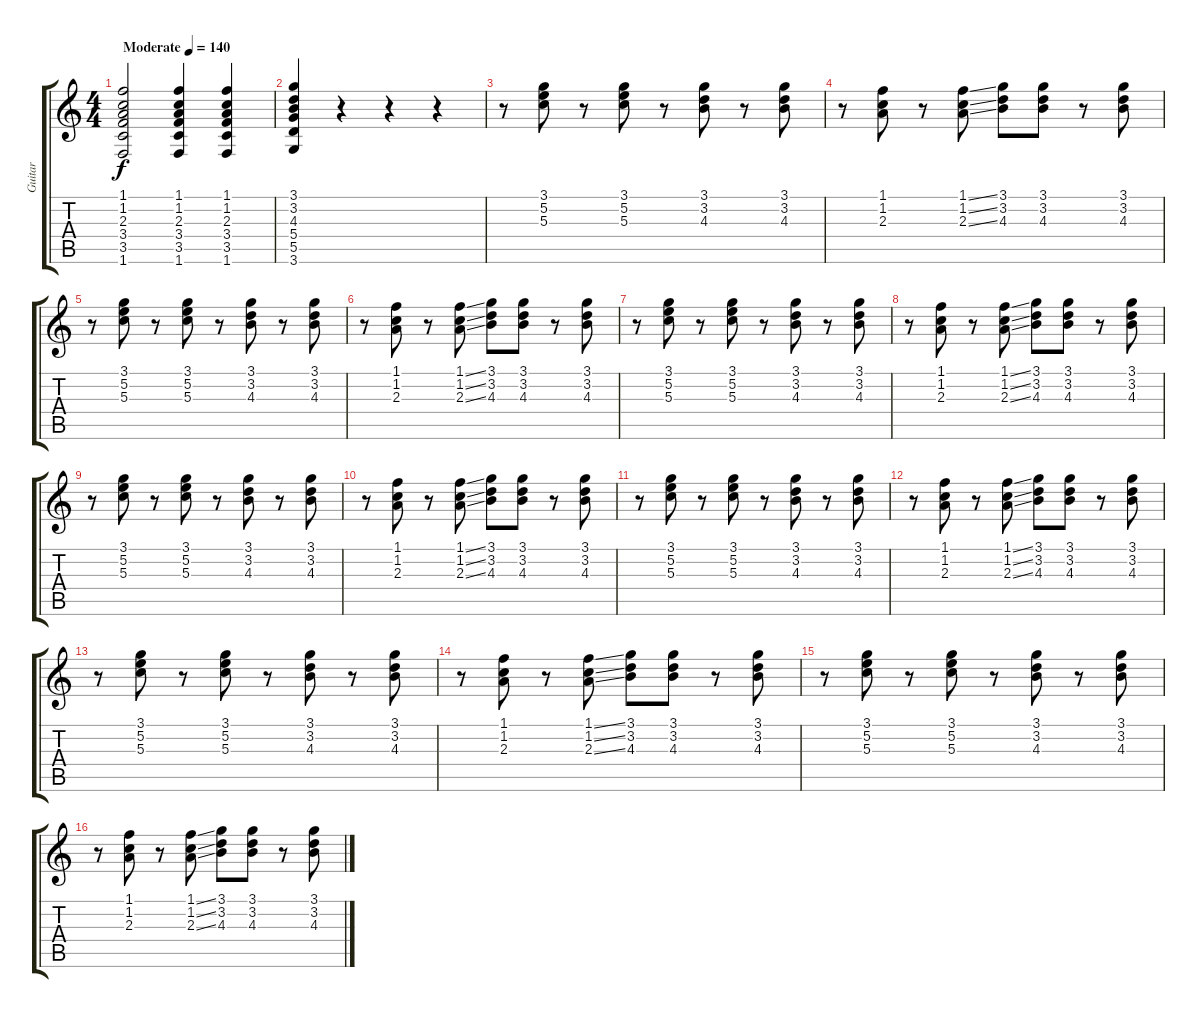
\track ("Guitar" "Guitar") {instrument electricguitarclean}
\staff {score tabs}
\tuning (E4 B3 G3 D3 A2 E2) {hide}
\ts (4 4)
\tempo (140 "Moderate")
\clef g2
\ks c
(1.1 1.2 2.3 3.4 3.5 1.6).2{dy f instrument electricguitarclean} (1.1 1.2 2.3 3.4 3.5 1.6).4 (1.1 1.2 2.3 3.4 3.5 1.6).4 |
(3.1 3.2 4.3 5.4 5.5 3.6).4 r.4 r.4 r.4 |
r.8 (3.1 5.2 5.3).8 r.8 (3.1 5.2 5.3).8 r.8 (3.1 3.2 4.3).8 r.8 (3.1 3.2 4.3).8 |
r.8 (1.1 1.2 2.3).8 r.8 (1.1{ss} 1.2{ss} 2.3{ss}).8 (3.1 3.2 4.3).8 (3.1 3.2 4.3).8 r.8 (3.1 3.2 4.3).8 |
r.8 (3.1 5.2 5.3).8 r.8 (3.1 5.2 5.3).8 r.8 (3.1 3.2 4.3).8 r.8 (3.1 3.2 4.3).8 |
r.8 (1.1 1.2 2.3).8 r.8 (1.1{ss} 1.2{ss} 2.3{ss}).8 (3.1 3.2 4.3).8 (3.1 3.2 4.3).8 r.8 (3.1 3.2 4.3).8 |
r.8 (3.1 5.2 5.3).8 r.8 (3.1 5.2 5.3).8 r.8 (3.1 3.2 4.3).8 r.8 (3.1 3.2 4.3).8 |
r.8 (1.1 1.2 2.3).8 r.8 (1.1{ss} 1.2{ss} 2.3{ss}).8 (3.1 3.2 4.3).8 (3.1 3.2 4.3).8 r.8 (3.1 3.2 4.3).8 |
r.8 (3.1 5.2 5.3).8 r.8 (3.1 5.2 5.3).8 r.8 (3.1 3.2 4.3).8 r.8 (3.1 3.2 4.3).8 |
r.8 (1.1 1.2 2.3).8 r.8 (1.1{ss} 1.2{ss} 2.3{ss}).8 (3.1 3.2 4.3).8 (3.1 3.2 4.3).8 r.8 (3.1 3.2 4.3).8 |
r.8 (3.1 5.2 5.3).8 r.8 (3.1 5.2 5.3).8 r.8 (3.1 3.2 4.3).8 r.8 (3.1 3.2 4.3).8 |
r.8 (1.1 1.2 2.3).8 r.8 (1.1{ss} 1.2{ss} 2.3{ss}).8 (3.1 3.2 4.3).8 (3.1 3.2 4.3).8 r.8 (3.1 3.2 4.3).8 |
r.8 (3.1 5.2 5.3).8 r.8 (3.1 5.2 5.3).8 r.8 (3.1 3.2 4.3).8 r.8 (3.1 3.2 4.3).8 |
r.8 (1.1 1.2 2.3).8 r.8 (1.1{ss} 1.2{ss} 2.3{ss}).8 (3.1 3.2 4.3).8 (3.1 3.2 4.3).8 r.8 (3.1 3.2 4.3).8 |
r.8 (3.1 5.2 5.3).8 r.8 (3.1 5.2 5.3).8 r.8 (3.1 3.2 4.3).8 r.8 (3.1 3.2 4.3).8 |
r.8 (1.1 1.2 2.3).8 r.8 (1.1{ss} 1.2{ss} 2.3{ss}).8 (3.1 3.2 4.3).8 (3.1 3.2 4.3).8 r.8 (3.1 3.2 4.3).8
